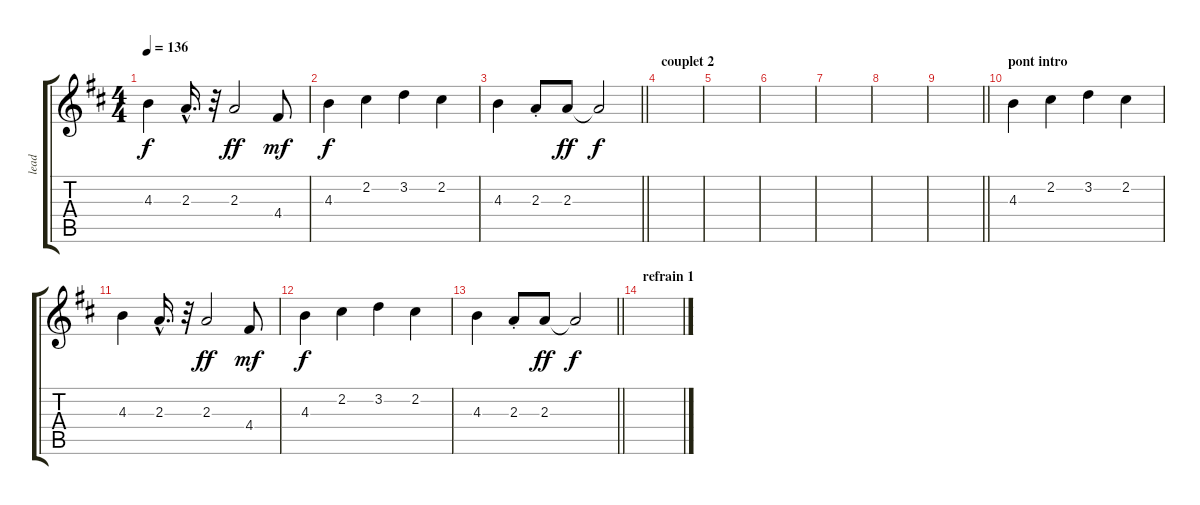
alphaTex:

\track ("lead" "lead") {instrument acousticguitarsteel}
\staff {score tabs}
\tuning (E4 B3 G3 D3 A2 E2) {hide}
\ts (4 4)
\tempo 136
\clef g2
\ks d
4.3.4{dy f} 2.3{hac}.16{d} r.32 2.3.2{dy ff} 4.4.8{dy mf} |
4.3.4{dy f} 2.2.4 3.2.4 2.2.4 |
\barLineRight lightlight
4.3.4 2.3{st}.8 2.3.8{dy ff} 2.3{t}.2{dy f} |
\section ("" "couplet 2")
|
|
|
|
|
\barLineRight lightlight
|
\section ("" "pont intro")
4.3.4 2.2.4 3.2.4 2.2.4 |
4.3.4 2.3{hac}.16{d} r.32 2.3.2{dy ff} 4.4.8{dy mf} |
4.3.4{dy f} 2.2.4 3.2.4 2.2.4 |
\barLineRight lightlight
4.3.4 2.3{st}.8 2.3.8{dy ff} 2.3{t}.2{dy f} |
\section ("" "refrain 1")
